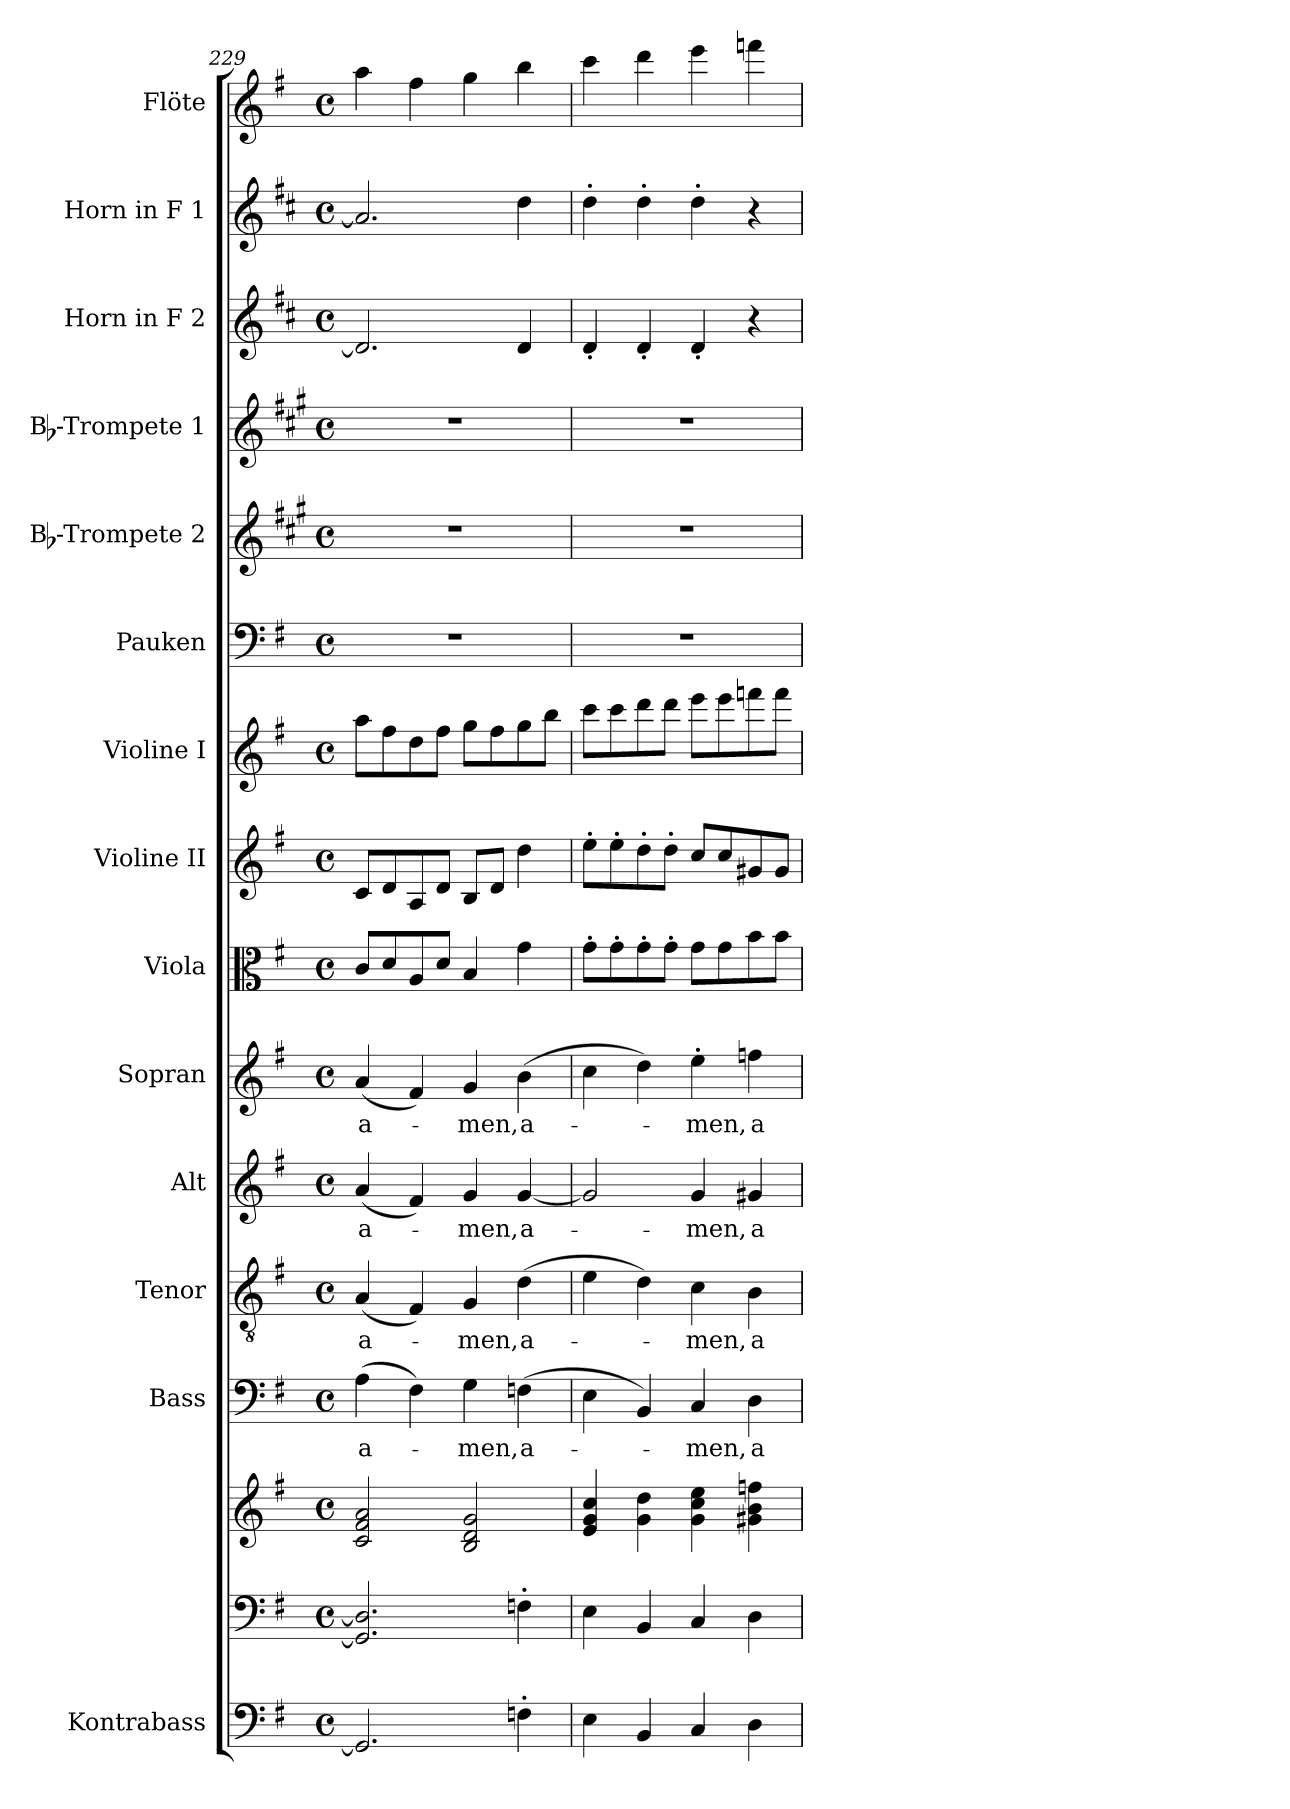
**kern	**kern	**kern	**kern	**text	**kern	**text	**kern	**text	**kern	**text	**kern	**kern	**kern	**kern	**kern	**kern	**kern	**kern	**kern
*part15	*part14	*part14	*part13	*part13	*part12	*part12	*part11	*part11	*part10	*part10	*part9	*part8	*part7	*part6	*part5	*part4	*part3	*part2	*part1
*staff16	*staff15	*staff14	*staff13	*staff13	*staff12	*staff12	*staff11	*staff11	*staff10	*staff10	*staff9	*staff8	*staff7	*staff6	*staff5	*staff4	*staff3	*staff2	*staff1
*I"Kontrabass	*	*	*I"Bass	*	*I"Tenor	*	*I"Alt	*	*I"Sopran	*	*I"Viola	*I"Violine II	*I"Violine I	*I"Pauken	*I"Bb-Trompete 2	*I"Bb-Trompete 1	*I"Horn in F 2	*I"Horn in F 1	*I"Flöte
*I'Kb.	*	*	*I'B.	*	*I'T.	*	*I'A.	*	*I'S.	*	*I'Vla.	*I'Vl. II	*I'Vl. I	*I'Pk.	*I'Bb Trp. 2	*I'Bb Trp. 1	*	*	*I'Fl.
*clefF4	*clefF4	*clefG2	*clefF4	*	*clefGv2	*	*clefG2	*	*clefG2	*	*clefC3	*clefG2	*clefG2	*clefF4	*clefG2	*clefG2	*clefG2	*clefG2	*clefG2
*ITrd7c12	*	*	*	*	*	*	*	*	*	*	*	*	*	*	*ITrd1c2	*ITrd1c2	*ITrd4c7	*ITrd4c7	*
*k[f#]	*k[f#]	*k[f#]	*k[f#]	*	*k[f#]	*	*k[f#]	*	*k[f#]	*	*k[f#]	*k[f#]	*k[f#]	*k[f#]	*k[f#]	*k[f#]	*k[f#]	*k[f#]	*k[f#]
*G:	*G:	*G:	*G:	*	*G:	*	*G:	*	*G:	*	*G:	*G:	*G:	*G:	*G:	*G:	*G:	*G:	*G:
*M4/4	*M4/4	*M4/4	*M4/4	*	*M4/4	*	*M4/4	*	*M4/4	*	*M4/4	*M4/4	*M4/4	*M4/4	*M4/4	*M4/4	*M4/4	*M4/4	*M4/4
*met(c)	*met(c)	*met(c)	*met(c)	*	*met(c)	*	*met(c)	*	*met(c)	*	*met(c)	*met(c)	*met(c)	*met(c)	*met(c)	*met(c)	*met(c)	*met(c)	*met(c)
=229	=229	=229	=229	=229	=229	=229	=229	=229	=229	=229	=229	=229	=229	=229	=229	=229	=229	=229	=229
!	!	!	!	!LO:LY:b	!	!LO:LY:b	!	!LO:LY:b	!	!LO:LY:b	!	!	!	!	!	!	!	!	!
2.GGG/]	2.GG/] 2.D/]	2c/ 2f#/ 2a/	(>4A\	a-	(<4A/	a-	(<4a/	a-	(<4a/	a-	8c/L	8c/L	8aa\L	1r	1r	1r	2.G/]	2.d/]	4aa\
.	.	.	.	.	.	.	.	.	.	.	8d/	8d/	8ff#\	.	.	.	.	.	.
.	.	.	4F#\)	.	4F#/)	.	4f#/)	.	4f#/)	.	8A/	8A/	8dd\	.	.	.	.	.	4ff#\
.	.	.	.	.	.	.	.	.	.	.	8d/J	8d/J	8ff#\J	.	.	.	.	.	.
!	!	!	!	!LO:LY:b	!	!LO:LY:b	!	!LO:LY:b	!	!LO:LY:b	!	!	!	!	!	!	!	!	!
.	.	2B/ 2d/ 2g/	4G\	-men,	4G/	-men,	4g/	-men,	4g/	-men,	4B/	8B/L	8gg\L	.	.	.	.	.	4gg\
.	.	.	.	.	.	.	.	.	.	.	.	8d/J	8ff#\	.	.	.	.	.	.
!	!	!	!	!LO:LY:b	!	!LO:LY:b	!	!LO:LY:b	!	!LO:LY:b	!	!	!	!	!	!	!	!	!
4FFn'>\	4Fn'>\	.	(>4Fn\	a-	(>4d\	a-	[4g/	a-	(>4b\	a-	4g\	4dd\	8gg\	.	.	.	4G/	4g\	4bb\
.	.	.	.	.	.	.	.	.	.	.	.	.	8bb\J	.	.	.	.	.	.
=230	=230	=230	=230	=230	=230	=230	=230	=230	=230	=230	=230	=230	=230	=230	=230	=230	=230	=230	=230
4EE\	4E\	4e/ 4g/ 4cc/	4E\	.	4e\	.	2g/]	.	4cc\	.	8g'>\L	8ee'>\L	8ccc\L	1r	1r	1r	4G'</	4g'>\	4ccc\
.	.	.	.	.	.	.	.	.	.	.	8g'>\	8ee'>\	8ccc\	.	.	.	.	.	.
4BBB/	4BB/	4g\ 4dd\	4BB/)	.	4d\)	.	.	.	4dd\)	.	8g'>\	8dd'>\	8ddd\	.	.	.	4G'</	4g'>\	4ddd\
.	.	.	.	.	.	.	.	.	.	.	8g'>\J	8dd'>\J	8ddd\J	.	.	.	.	.	.
!	!	!	!	!LO:LY:b	!	!LO:LY:b	!	!LO:LY:b	!	!LO:LY:b	!	!	!	!	!	!	!	!	!
4CC/	4C/	4g\ 4cc\ 4ee\	4C/	-men,	4c\	-men,	4g/	-men,	4ee'>\	-men,	8g\L	8cc/L	8eee\L	.	.	.	4G'</	4g'>\	4eee\
.	.	.	.	.	.	.	.	.	.	.	8g\	8cc/	8eee\	.	.	.	.	.	.
!	!	!	!	!LO:LY:b	!	!LO:LY:b	!	!LO:LY:b	!	!LO:LY:b	!	!	!	!	!	!	!	!	!
4DD\	4D\	4g#X\ 4b\ 4ffn\	4D\	a-	4B\	a-	4g#X/	a-	4ffn\	a-	8b\	8g#X/	8fffn\	.	.	.	4r	4r	4fffn\
.	.	.	.	.	.	.	.	.	.	.	8b\J	8g#/J	8fff\J	.	.	.	.	.	.
=	=	=	=	=	=	=	=	=	=	=	=	=	=	=	=	=	=	=	=
*-	*-	*-	*-	*-	*-	*-	*-	*-	*-	*-	*-	*-	*-	*-	*-	*-	*-	*-	*-
